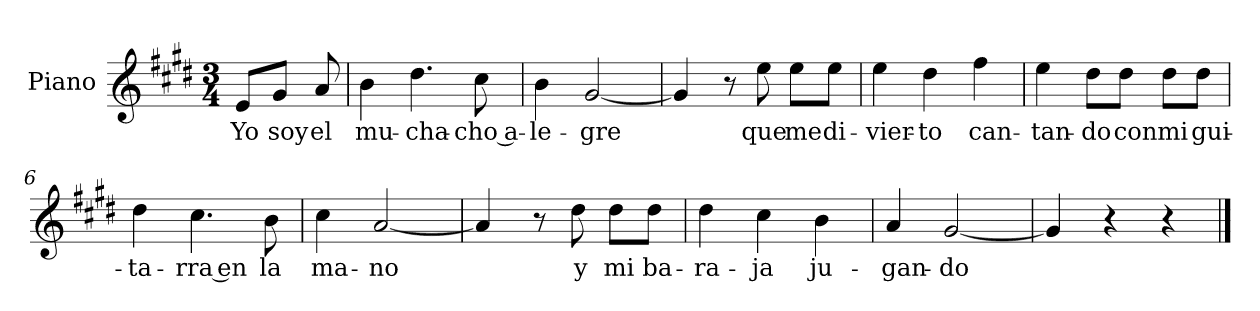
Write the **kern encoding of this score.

**kern	**text
*part1	*part1
*staff1	*staff1
*I"Piano	*
*I'Pno.	*
*clefG2	*
*k[f#c#g#d#]	*
*E:	*
*M3/4	*
=	=
8e/L	Yo
8g#/J	soy
8a/	el
=1	=1
4b\	mu-
4.dd#\	-cha-
8cc#\	-cho a-
=2	=2
4b\	-le-
[2g#/	-gre
=3	=3
4g#/]	.
8r	.
8ee\	que
8ee\L	me
8ee\J	di-
=4	=4
4ee\	-vier-
4dd#\	-to
4ff#\	can-
=5	=5
4ee\	-tan-
8dd#\L	-do
8dd#\J	con
8dd#\L	mi
8dd#\J	gui-
=6	=6
4dd#\	-ta-
4.cc#\	-rra en
8b\	la
=7	=7
4cc#\	ma-
[2a/	-no
=8	=8
4a/]	.
8r	.
8dd#\	y
8dd#\L	mi
8dd#\J	ba-
=9	=9
4dd#\	-ra-
4cc#\	-ja
4b\	ju-
=10	=10
4a/	-gan-
[2g#/	-do
=11	=11
4g#/]	.
4r	.
4r	.
==	==
*-	*-
